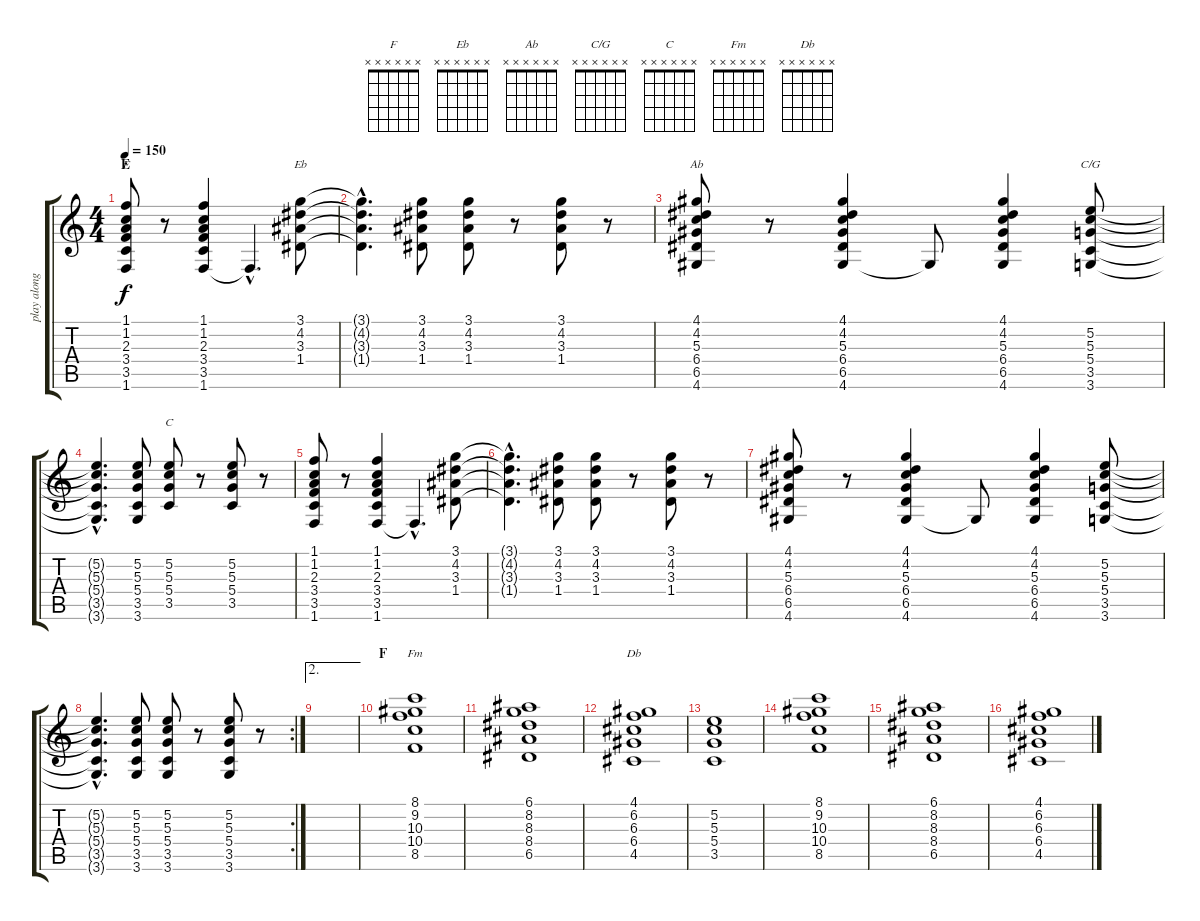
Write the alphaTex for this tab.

\track ("play along" "play along") {instrument acousticguitarnylon}
\staff {score tabs}
\tuning (E4 B3 G3 D3 A2 E2) {hide}
\chord ("F" x x x x x x) {firstfret 0}
\chord ("Eb" x x x x x x) {firstfret 0}
\chord ("Ab" x x x x x x) {firstfret 0}
\chord ("C/G" x x x x x x) {firstfret 0}
\chord ("C" x x x x x x) {firstfret 0}
\chord ("Fm" x x x x x x) {firstfret 0}
\chord ("Db" x x x x x x) {firstfret 0}
\ts (4 4)
\section ("" "E")
\tempo 150
\clef g2
\ks c
(1.1 1.2 2.3 3.4 3.5 1.6).8{ch "F" dy f} r.8 (1.1 1.2 2.3 3.4 3.5 1.6).4 1.6{hac t}.4{d} (3.1 4.2 3.3 1.4).8{ch "Eb"} |
(3.1{hac t} 4.2{hac t} 3.3{hac t} 1.4{hac t}).4{d} (3.1 4.2 3.3 1.4).8 (3.1 4.2 3.3 1.4).8 r.8 (3.1 4.2 3.3 1.4).8 r.8 |
(4.1 4.2 5.3 6.4 6.5 4.6).8{ch "Ab"} r.8 (4.1 4.2 5.3 6.4 6.5 4.6).4 4.6{t}.8 (4.1 4.2 5.3 6.4 6.5 4.6).4 (5.2 5.3 5.4 3.5 3.6).8{ch "C/G"} |
(5.2{hac t} 5.3{hac t} 5.4{hac t} 3.5{hac t} 3.6{hac t}).4{d} (5.2 5.3 5.4 3.5 3.6).8 (5.2 5.3 5.4 3.5).8{ch "C"} r.8 (5.2 5.3 5.4 3.5).8 r.8 |
(1.1 1.2 2.3 3.4 3.5 1.6).8 r.8 (1.1 1.2 2.3 3.4 3.5 1.6).4 1.6{hac t}.4{d} (3.1 4.2 3.3 1.4).8 |
(3.1{hac t} 4.2{hac t} 3.3{hac t} 1.4{hac t}).4{d} (3.1 4.2 3.3 1.4).8 (3.1 4.2 3.3 1.4).8 r.8 (3.1 4.2 3.3 1.4).8 r.8 |
(4.1 4.2 5.3 6.4 6.5 4.6).8 r.8 (4.1 4.2 5.3 6.4 6.5 4.6).4 4.6{t}.8 (4.1 4.2 5.3 6.4 6.5 4.6).4 (5.2 5.3 5.4 3.5 3.6).8 |
\rc 2
(5.2{hac t} 5.3{hac t} 5.4{hac t} 3.5{hac t} 3.6{hac t}).4{d} (5.2 5.3 5.4 3.5 3.6).8 (5.2 5.3 5.4 3.5 3.6).8 r.8 (5.2 5.3 5.4 3.5 3.6).8 r.8 |
\ae 2
|
\section ("" "F")
(8.1 9.2 10.3 10.4 8.5).1{ch "Fm"} |
(6.1 8.2 8.3 8.4 6.5).1 |
(4.1 6.2 6.3 6.4 4.5).1{ch "Db"} |
(5.2 5.3 5.4 3.5).1 |
(8.1 9.2 10.3 10.4 8.5).1 |
(6.1 8.2 8.3 8.4 6.5).1 |
(4.1 6.2 6.3 6.4 4.5).1
